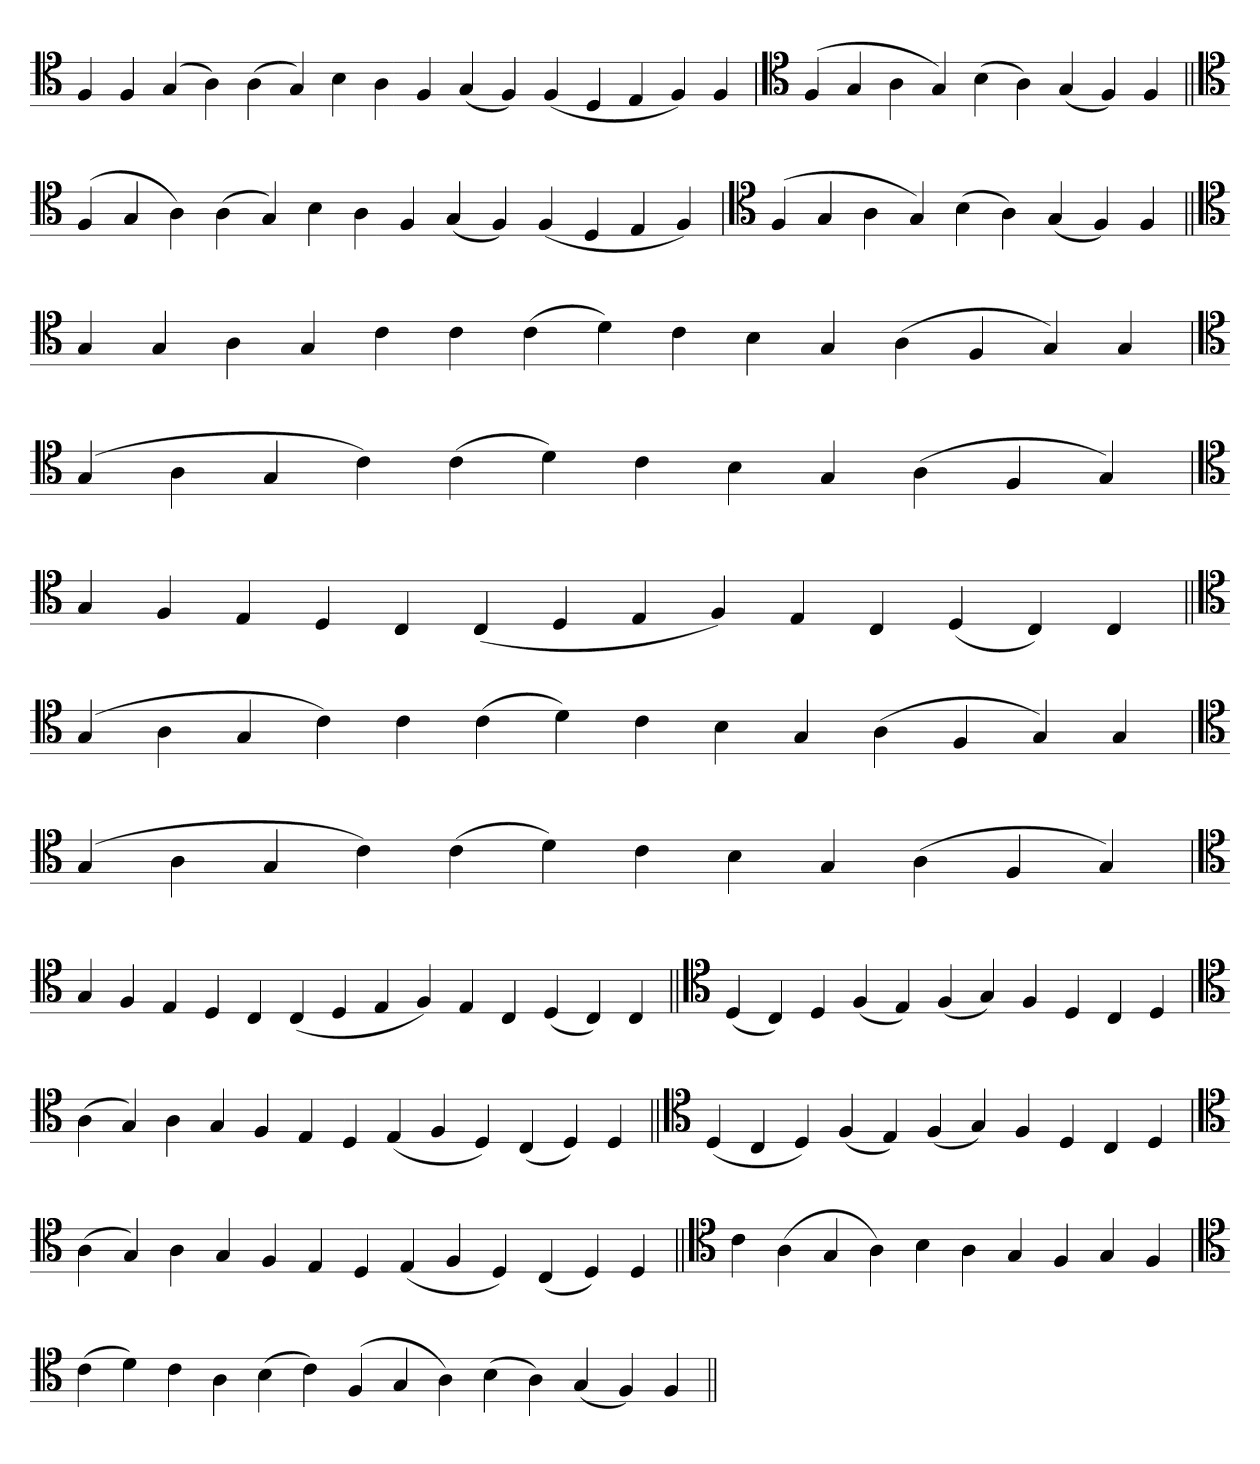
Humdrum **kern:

**kern
*part1
*staff1
*clefC4
=
4F
4F
(4G
4A)
(4A
4G)
4B
4A
4F
(4G
4F)
(4F
4D
4E
4F)
4F
=`
*clefC4
(4F
4G
4A
4G)
(4B
4A)
(4G
4F)
4F
=||
*clefC4
(4F
4G
4A)
(4A
4G)
4B
4A
4F
(4G
4F)
(4F
4D
4E
4F)
=`
*clefC4
(4F
4G
4A
4G)
(4B
4A)
(4G
4F)
4F
=||
*clefC4
4G
4G
4A
4G
4c
4c
(4c
4d)
4c
4B
4G
(4A
4F
4G)
4G
=`
*clefC4
(4G
4A
4G
4c)
(4c
4d)
4c
4B
4G
(4A
4F
4G)
=`
*clefC4
4G
4F
4E
4D
4C
(4C
4D
4E
4F)
4E
4C
(4D
4C)
4C
=||
*clefC4
(4G
4A
4G
4c)
4c
(4c
4d)
4c
4B
4G
(4A
4F
4G)
4G
=`
*clefC4
(4G
4A
4G
4c)
(4c
4d)
4c
4B
4G
(4A
4F
4G)
=`
*clefC4
4G
4F
4E
4D
4C
(4C
4D
4E
4F)
4E
4C
(4D
4C)
4C
=||
*clefC4
(4D
4C)
4D
(4F
4E)
(4F
4G)
4F
4D
4C
4D
=`
*clefC4
(4A
4G)
4A
4G
4F
4E
4D
(4E
4F
4D)
(4C
4D)
4D
=||
*clefC4
(4D
4C
4D)
(4F
4E)
(4F
4G)
4F
4D
4C
4D
=`
*clefC4
(4A
4G)
4A
4G
4F
4E
4D
(4E
4F
4D)
(4C
4D)
4D
=||
*clefC4
4c
(4A
4G
4A)
4B
4A
4G
4F
4G
4F
=`
*clefC4
(4c
4d)
4c
4A
(4B
4c)
(4F
4G
4A)
(4B
4A)
(4G
4F)
4F
=||
*-
